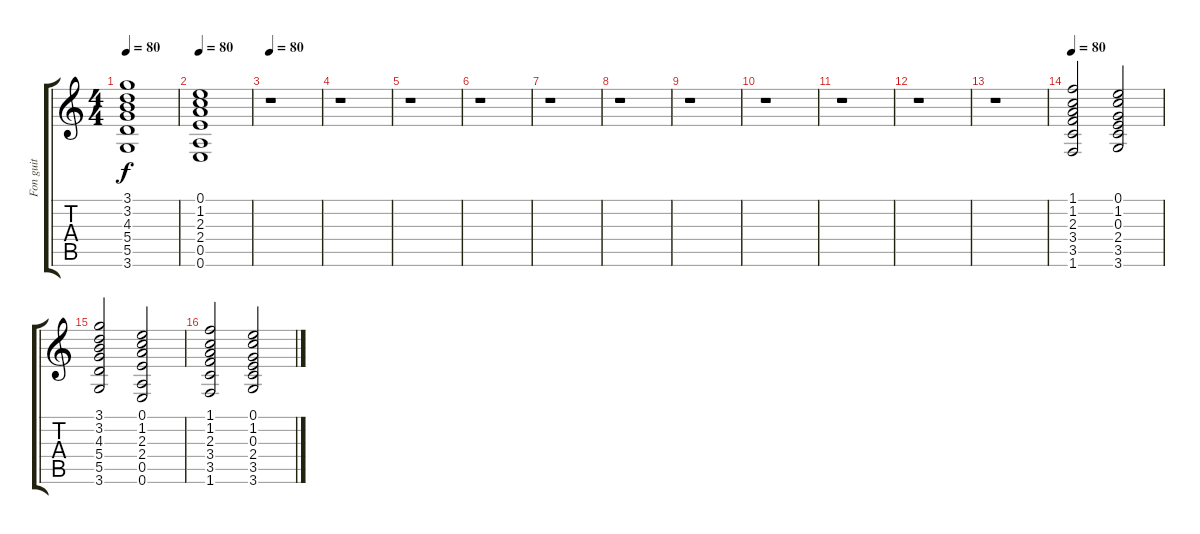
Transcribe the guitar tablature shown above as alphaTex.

\track ("Fon guit" "Fon guit") {instrument acousticguitarnylon}
\staff {score tabs}
\tuning (E4 B3 G3 D3 A2 E2) {hide}
\ts (4 4)
\tempo 80
\clef g2
\ks c
(3.1 3.2 4.3 5.4 5.5 3.6).1{dy f} |
\tempo 80
(0.1 1.2 2.3 2.4 0.5 0.6).1 |
\tempo 80
r.1 |
r.1 |
r.1 |
r.1 |
r.1 |
r.1 |
r.1 |
r.1 |
r.1 |
r.1 |
r.1 |
\tempo 80
(1.1 1.2 2.3 3.4 3.5 1.6).2 (0.1 1.2 0.3 2.4 3.5 3.6).2 |
(3.1 3.2 4.3 5.4 5.5 3.6).2 (0.1 1.2 2.3 2.4 0.5 0.6).2 |
(1.1 1.2 2.3 3.4 3.5 1.6).2 (0.1 1.2 0.3 2.4 3.5 3.6).2
